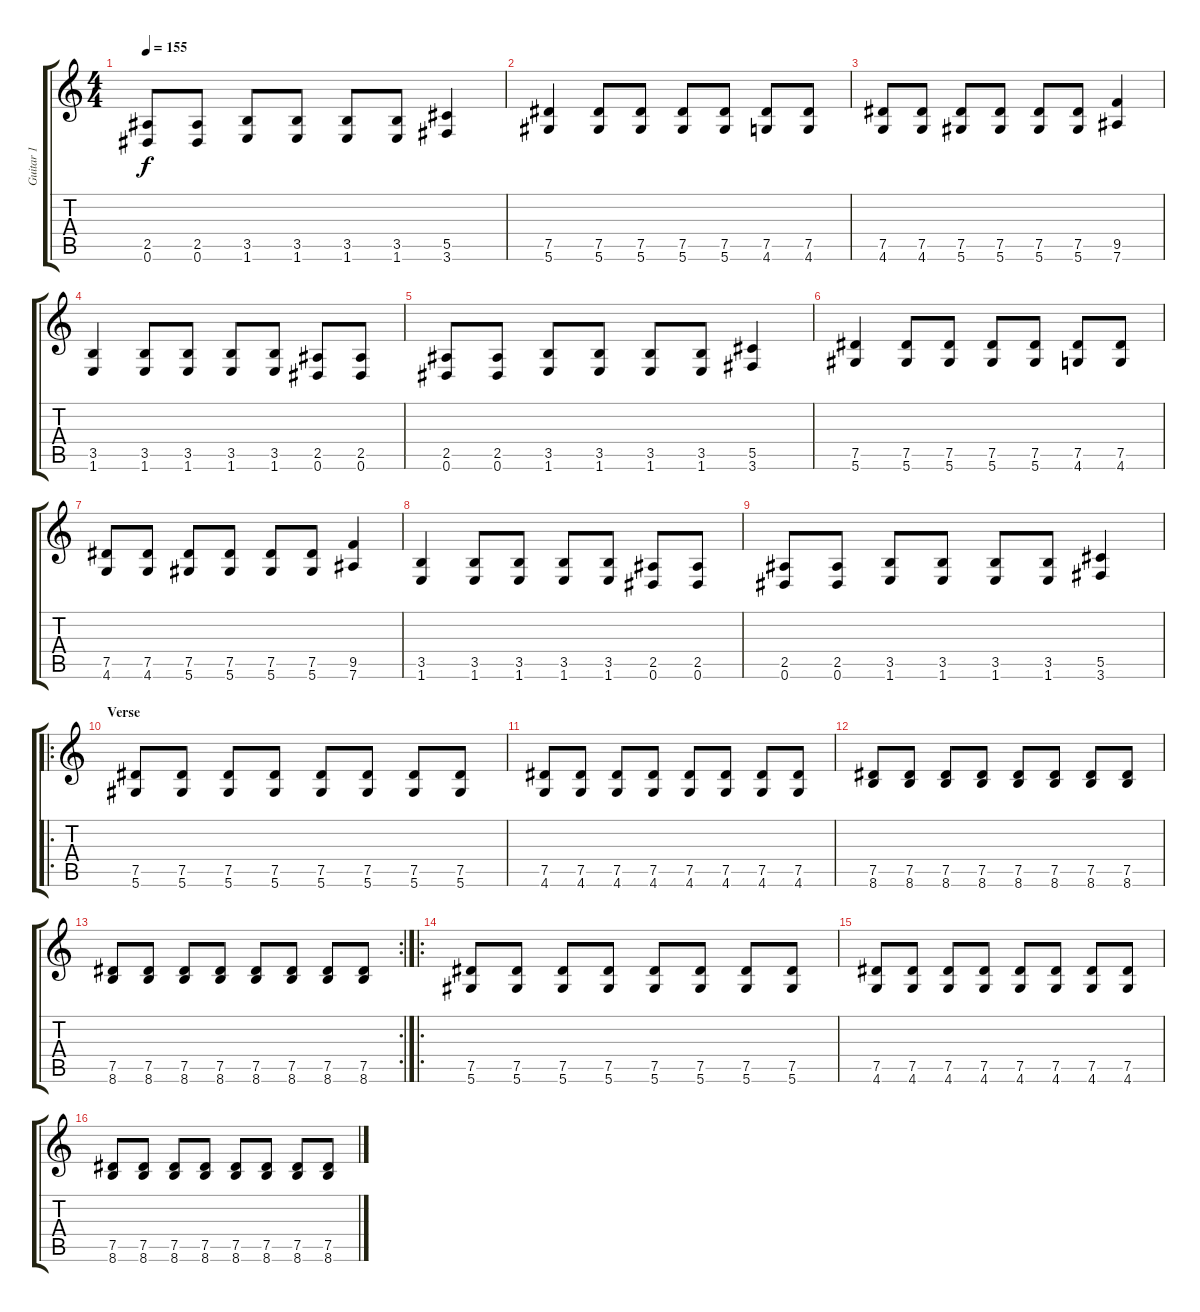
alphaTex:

\track ("Guitar 1" "Guitar 1") {instrument distortionguitar}
\staff {score tabs}
\tuning (Eb4 Bb3 Gb3 Db3 Ab2 Eb2) {hide}
\ts (4 4)
\tempo 155
\clef g2
\ks c
(2.5 0.6).8{dy f} (2.5 0.6).8 (3.5 1.6).8 (3.5 1.6).8 (3.5 1.6).8 (3.5 1.6).8 (5.5 3.6).4 |
(7.5 5.6).4 (7.5 5.6).8 (7.5 5.6).8 (7.5 5.6).8 (7.5 5.6).8 (7.5 4.6).8 (7.5 4.6).8 |
(7.5 4.6).8 (7.5 4.6).8 (7.5 5.6).8 (7.5 5.6).8 (7.5 5.6).8 (7.5 5.6).8 (9.5 7.6).4 |
(3.5 1.6).4 (3.5 1.6).8 (3.5 1.6).8 (3.5 1.6).8 (3.5 1.6).8 (2.5 0.6).8 (2.5 0.6).8 |
(2.5 0.6).8 (2.5 0.6).8 (3.5 1.6).8 (3.5 1.6).8 (3.5 1.6).8 (3.5 1.6).8 (5.5 3.6).4 |
(7.5 5.6).4 (7.5 5.6).8 (7.5 5.6).8 (7.5 5.6).8 (7.5 5.6).8 (7.5 4.6).8 (7.5 4.6).8 |
(7.5 4.6).8 (7.5 4.6).8 (7.5 5.6).8 (7.5 5.6).8 (7.5 5.6).8 (7.5 5.6).8 (9.5 7.6).4 |
(3.5 1.6).4 (3.5 1.6).8 (3.5 1.6).8 (3.5 1.6).8 (3.5 1.6).8 (2.5 0.6).8 (2.5 0.6).8 |
(2.5 0.6).8 (2.5 0.6).8 (3.5 1.6).8 (3.5 1.6).8 (3.5 1.6).8 (3.5 1.6).8 (5.5 3.6).4 |
\ro
\section ("" "Verse")
(7.5 5.6).8 (7.5 5.6).8 (7.5 5.6).8 (7.5 5.6).8 (7.5 5.6).8 (7.5 5.6).8 (7.5 5.6).8 (7.5 5.6).8 |
(7.5 4.6).8 (7.5 4.6).8 (7.5 4.6).8 (7.5 4.6).8 (7.5 4.6).8 (7.5 4.6).8 (7.5 4.6).8 (7.5 4.6).8 |
(7.5 8.6).8 (7.5 8.6).8 (7.5 8.6).8 (7.5 8.6).8 (7.5 8.6).8 (7.5 8.6).8 (7.5 8.6).8 (7.5 8.6).8 |
\rc 2
(7.5 8.6).8 (7.5 8.6).8 (7.5 8.6).8 (7.5 8.6).8 (7.5 8.6).8 (7.5 8.6).8 (7.5 8.6).8 (7.5 8.6).8 |
\ro
(7.5 5.6).8 (7.5 5.6).8 (7.5 5.6).8 (7.5 5.6).8 (7.5 5.6).8 (7.5 5.6).8 (7.5 5.6).8 (7.5 5.6).8 |
(7.5 4.6).8 (7.5 4.6).8 (7.5 4.6).8 (7.5 4.6).8 (7.5 4.6).8 (7.5 4.6).8 (7.5 4.6).8 (7.5 4.6).8 |
(7.5 8.6).8 (7.5 8.6).8 (7.5 8.6).8 (7.5 8.6).8 (7.5 8.6).8 (7.5 8.6).8 (7.5 8.6).8 (7.5 8.6).8
